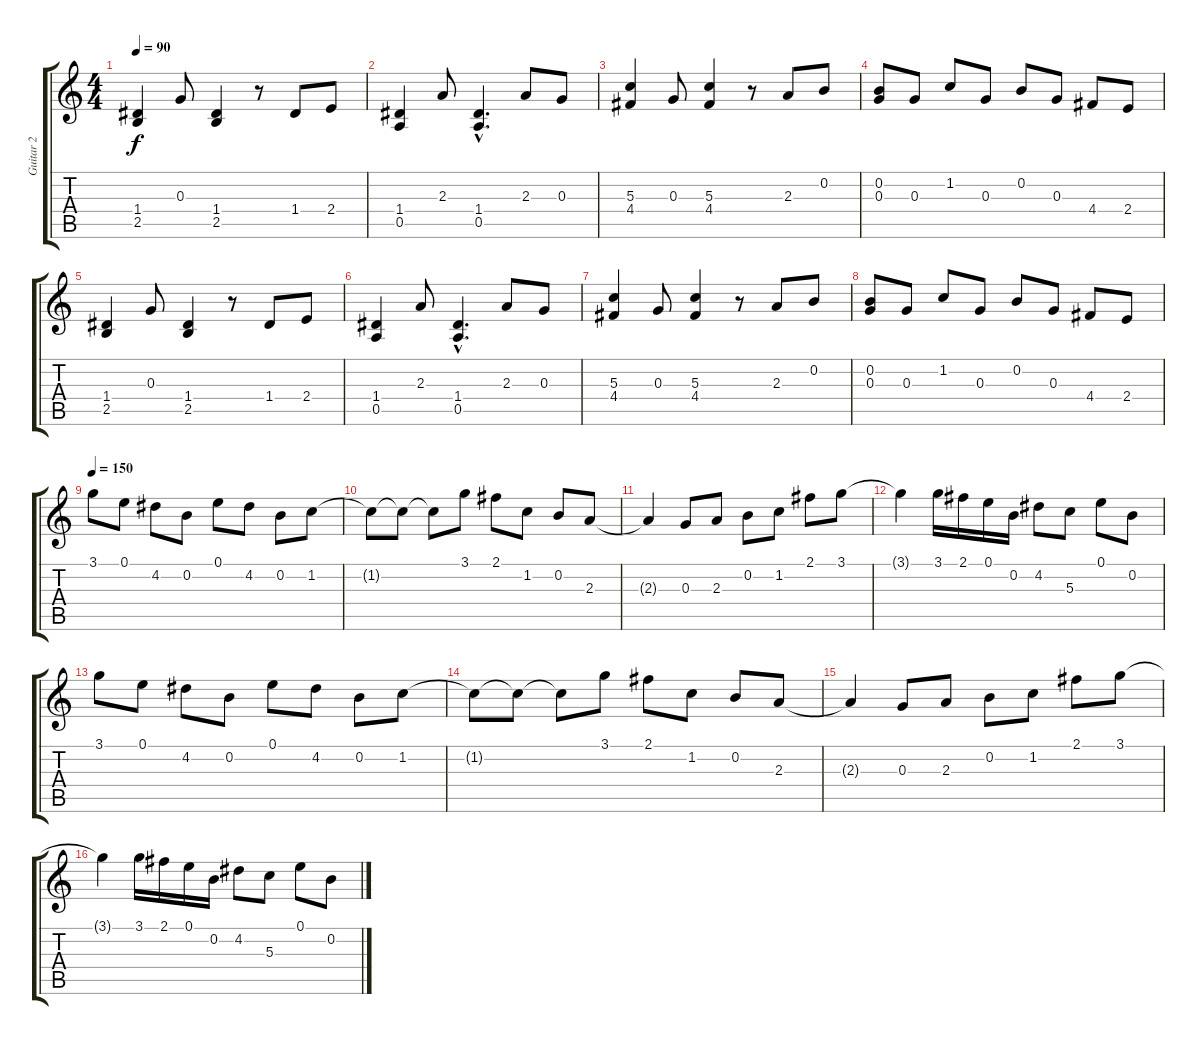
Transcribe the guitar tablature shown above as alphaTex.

\track ("Guitar 2" "Guitar 2") {instrument distortionguitar}
\staff {score tabs}
\tuning (E4 B3 G3 D3 A2 E2) {hide}
\ts (4 4)
\tempo 90
\clef g2
\ks c
(1.4 2.5).4{dy f} 0.3.8 (1.4 2.5).4 r.8 1.4.8 2.4.8 |
(1.4 0.5).4 2.3.8 (1.4{hac} 0.5{hac}).4{d} 2.3.8 0.3.8 |
(5.3 4.4).4 0.3.8 (5.3 4.4).4 r.8 2.3.8 0.2.8 |
(0.2 0.3).8 0.3.8 1.2.8 0.3.8 0.2.8 0.3.8 4.4.8 2.4.8 |
(1.4 2.5).4 0.3.8 (1.4 2.5).4 r.8 1.4.8 2.4.8 |
(1.4 0.5).4 2.3.8 (1.4{hac} 0.5{hac}).4{d} 2.3.8 0.3.8 |
(5.3 4.4).4 0.3.8 (5.3 4.4).4 r.8 2.3.8 0.2.8 |
(0.2 0.3).8 0.3.8 1.2.8 0.3.8 0.2.8 0.3.8 4.4.8 2.4.8 |
\tempo 150
3.1.8 0.1.8 4.2.8 0.2.8 0.1.8 4.2.8 0.2.8 1.2.8 |
1.2{t}.8 1.2{t}.8 1.2{t}.8 3.1.8 2.1.8 1.2.8 0.2.8 2.3.8 |
2.3{t}.4 0.3.8 2.3.8 0.2.8 1.2.8 2.1.8 3.1.8 |
3.1{t}.4 3.1.16 2.1.16 0.1.16 0.2.16 4.2.8 5.3.8 0.1.8 0.2.8 |
3.1.8 0.1.8 4.2.8 0.2.8 0.1.8 4.2.8 0.2.8 1.2.8 |
1.2{t}.8 1.2{t}.8 1.2{t}.8 3.1.8 2.1.8 1.2.8 0.2.8 2.3.8 |
2.3{t}.4 0.3.8 2.3.8 0.2.8 1.2.8 2.1.8 3.1.8 |
3.1{t}.4 3.1.16 2.1.16 0.1.16 0.2.16 4.2.8 5.3.8 0.1.8 0.2.8
